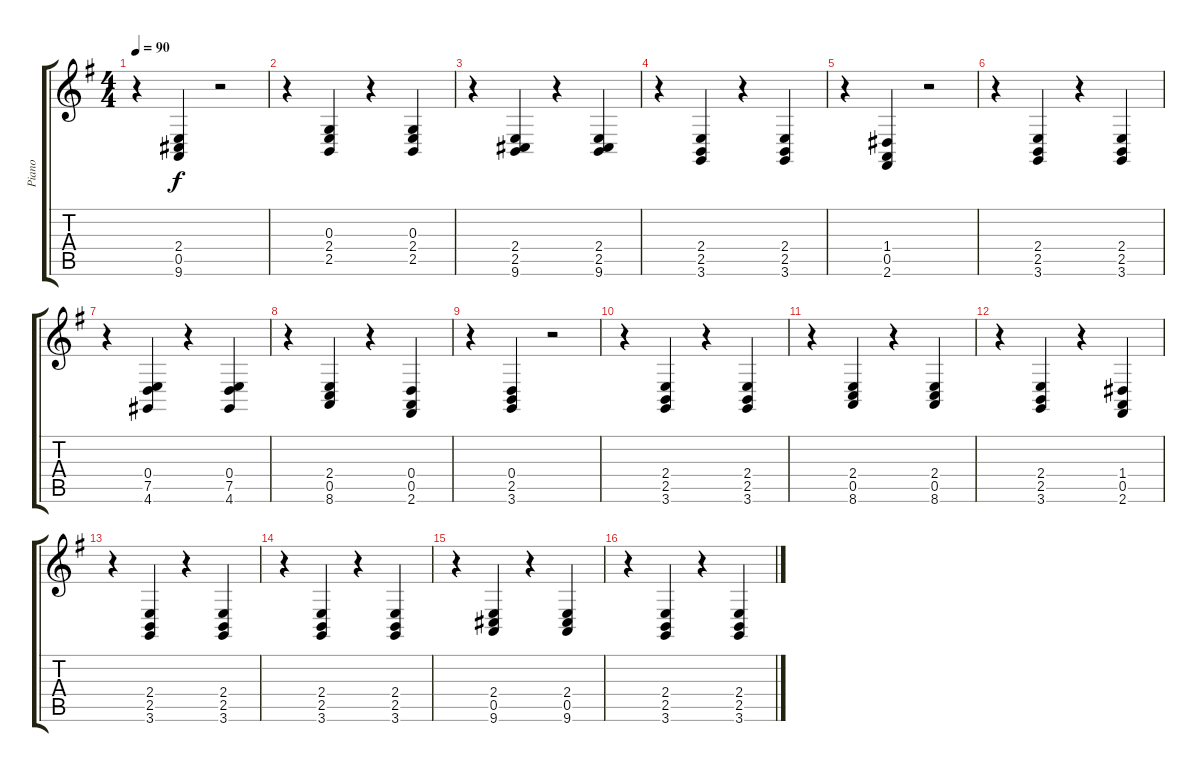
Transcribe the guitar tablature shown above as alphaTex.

\track ("Piano" "Piano") {instrument acousticgrandpiano}
\staff {score tabs}
\tuning (E4 B3 G3 D3 A2 E2) {hide}
\ts (4 4)
\tempo 90
\clef g2
\ks g
r.4{dy f} (2.4 0.5 9.6).4 r.2 |
r.4 (0.3 2.4 2.5).4 r.4 (0.3 2.4 2.5).4 |
r.4 (2.4 2.5 9.6).4 r.4 (2.4 2.5 9.6).4 |
r.4 (2.4 2.5 3.6).4 r.4 (2.4 2.5 3.6).4 |
r.4 (1.4 0.5 2.6).4 r.2 |
r.4 (2.4 2.5 3.6).4 r.4 (2.4 2.5 3.6).4 |
r.4 (0.4 7.5 4.6).4 r.4 (0.4 7.5 4.6).4 |
r.4 (2.4 0.5 8.6).4 r.4 (0.4 0.5 2.6).4 |
r.4 (0.4 2.5 3.6).4 r.2 |
r.4 (2.4 2.5 3.6).4 r.4 (2.4 2.5 3.6).4 |
r.4 (2.4 0.5 8.6).4 r.4 (2.4 0.5 8.6).4 |
r.4 (2.4 2.5 3.6).4 r.4 (1.4 0.5 2.6).4 |
r.4 (2.4 2.5 3.6).4 r.4 (2.4 2.5 3.6).4 |
r.4 (2.4 2.5 3.6).4 r.4 (2.4 2.5 3.6).4 |
r.4 (2.4 0.5 9.6).4 r.4 (2.4 0.5 9.6).4 |
r.4 (2.4 2.5 3.6).4 r.4 (2.4 2.5 3.6).4
